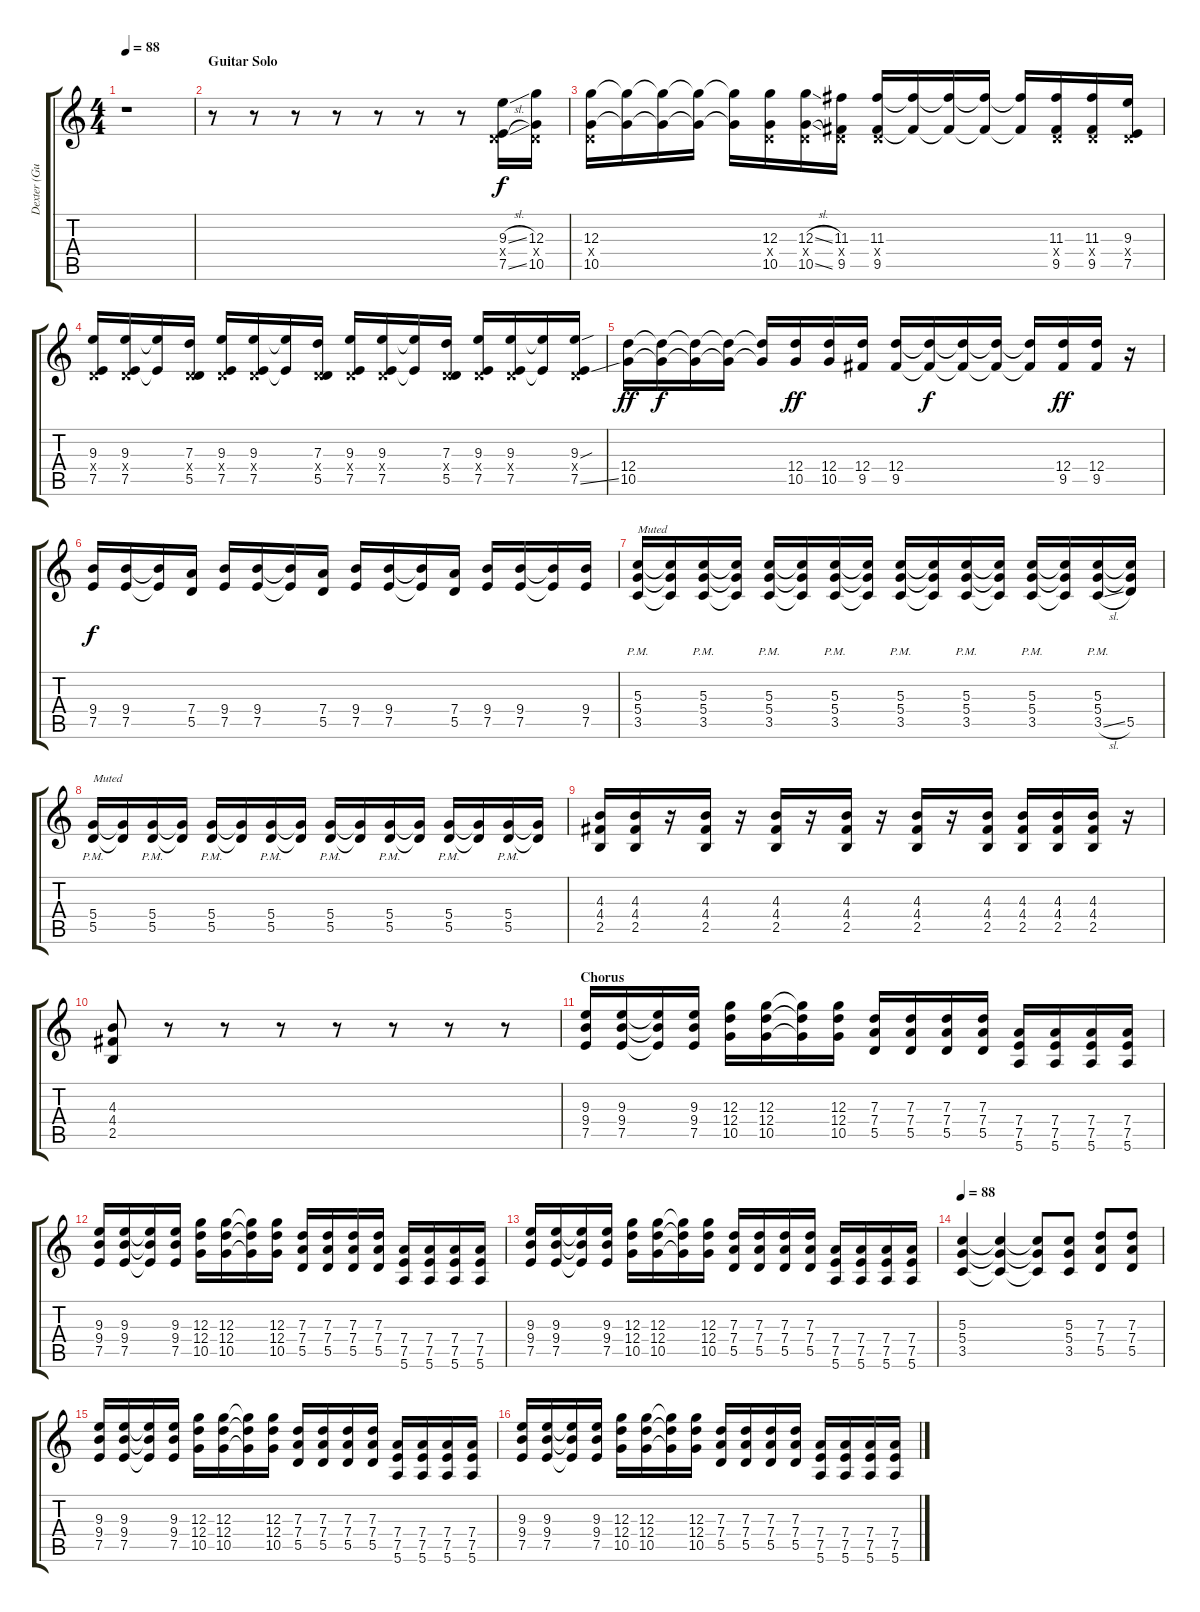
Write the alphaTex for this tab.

\track ("Dexter (Guitar)" "Dexter (Gu") {instrument distortionguitar}
\staff {score tabs}
\tuning (E4 B3 G3 D3 A2 E2) {hide}
\ts (4 4)
\tempo 88
\clef g2
\ks c
r.1{dy f} |
\section ("" "Guitar Solo")
r.8 r.8 r.8 r.8 r.8 r.8 r.8 (9.3{sl} 0.4{x} 7.5{sl}).16 (12.3 0.4{x} 10.5).16 |
(12.3 0.4{x} 10.5).16 (12.3{t} 10.5{t}).16 (12.3{t} 10.5{t}).16 (12.3{t} 10.5{t}).16 (12.3{t} 10.5{t}).16 (12.3 0.4{x} 10.5).16 (12.3{sl} 0.4{x} 10.5{sl}).16 (11.3 0.4{x} 9.5).16 (11.3 0.4{x} 9.5).16 (11.3{t} 9.5{t}).16 (11.3{t} 9.5{t}).16 (11.3{t} 9.5{t}).16 (11.3{t} 9.5{t}).16 (11.3 0.4{x} 9.5).16 (11.3 0.4{x} 9.5).16 (9.3 0.4{x} 7.5).16 |
(9.3 0.4{x} 7.5).16 (9.3 0.4{x} 7.5).16 (9.3{t} 7.5{t}).16 (7.3 0.4{x} 5.5).16 (9.3 0.4{x} 7.5).16 (9.3 0.4{x} 7.5).16 (9.3{t} 7.5{t}).16 (7.3 0.4{x} 5.5).16 (9.3 0.4{x} 7.5).16 (9.3 0.4{x} 7.5).16 (9.3{t} 7.5{t}).16 (7.3 0.4{x} 5.5).16 (9.3 0.4{x} 7.5).16 (9.3 0.4{x} 7.5).16 (9.3{t} 7.5{t}).16 (9.3{sou} 0.4{x} 7.5{ss}).16 |
(12.4 10.5).16{dy ff} (12.4{t} 10.5{t}).16{dy f} (12.4{t} 10.5{t}).16 (12.4{t} 10.5{t}).16 (12.4{t} 10.5{t}).16 (12.4 10.5).16{dy ff} (12.4 10.5).16 (12.4 9.5).16 (12.4 9.5).16 (12.4{t} 9.5{t}).16{dy f} (12.4{t} 9.5{t}).16 (12.4{t} 9.5{t}).16 (12.4{t} 9.5{t}).16 (12.4 9.5).16{dy ff} (12.4 9.5).16 r.16 |
(9.4 7.5).16{dy f} (9.4 7.5).16 (9.4{t} 7.5{t}).16 (7.4 5.5).16 (9.4 7.5).16 (9.4 7.5).16 (9.4{t} 7.5{t}).16 (7.4 5.5).16 (9.4 7.5).16 (9.4 7.5).16 (9.4{t} 7.5{t}).16 (7.4 5.5).16 (9.4 7.5).16 (9.4 7.5).16 (9.4{t} 7.5{t}).16 (9.4 7.5).16 |
(5.3{pm} 5.4{pm} 3.5{pm}).16{txt "Muted"} (5.3{t} 5.4{t} 3.5{t}).16 (5.3{pm} 5.4{pm} 3.5{pm}).16 (5.3{t} 5.4{t} 3.5{t}).16 (5.3{pm} 5.4{pm} 3.5{pm}).16 (5.3{t} 5.4{t} 3.5{t}).16 (5.3{pm} 5.4{pm} 3.5{pm}).16 (5.3{t} 5.4{t} 3.5{t}).16 (5.3{pm} 5.4{pm} 3.5{pm}).16 (5.3{t} 5.4{t} 3.5{t}).16 (5.3{pm} 5.4{pm} 3.5{pm}).16 (5.3{t} 5.4{t} 3.5{t}).16 (5.3{pm} 5.4{pm} 3.5{pm}).16 (5.3{t} 5.4{t} 3.5{t}).16 (5.3{pm} 5.4{pm} 3.5{sl}).16 (5.3{t} 5.4{t} 5.5).16 |
(5.4{pm} 5.5{pm}).16{txt "Muted"} (5.4{t} 5.5{t}).16 (5.4{pm} 5.5{pm}).16 (5.4{t} 5.5{t}).16 (5.4{pm} 5.5{pm}).16 (5.4{t} 5.5{t}).16 (5.4{pm} 5.5{pm}).16 (5.4{t} 5.5{t}).16 (5.4{pm} 5.5{pm}).16 (5.4{t} 5.5{t}).16 (5.4{pm} 5.5{pm}).16 (5.4{t} 5.5{t}).16 (5.4{pm} 5.5{pm}).16 (5.4{t} 5.5{t}).16 (5.4{pm} 5.5{pm}).16 (5.4{t} 5.5{t}).16 |
(4.3 4.4 2.5).16 (4.3 4.4 2.5).16 r.16 (4.3 4.4 2.5).16 r.16 (4.3 4.4 2.5).16 r.16 (4.3 4.4 2.5).16 r.16 (4.3 4.4 2.5).16 r.16 (4.3 4.4 2.5).16 (4.3 4.4 2.5).16 (4.3 4.4 2.5).16 (4.3 4.4 2.5).16 r.16 |
(4.3 4.4 2.5).8 r.8 r.8 r.8 r.8 r.8 r.8 r.8 |
\section ("" "Chorus")
(9.3 9.4 7.5).16 (9.3 9.4 7.5).16 (9.3{t} 9.4{t} 7.5{t}).16 (9.3 9.4 7.5).16 (12.3 12.4 10.5).16 (12.3 12.4 10.5).16 (12.3{t} 12.4{t} 10.5{t}).16 (12.3 12.4 10.5).16 (7.3 7.4 5.5).16 (7.3 7.4 5.5).16 (7.3 7.4 5.5).16 (7.3 7.4 5.5).16 (7.4 7.5 5.6).16 (7.4 7.5 5.6).16 (7.4 7.5 5.6).16 (7.4 7.5 5.6).16 |
(9.3 9.4 7.5).16 (9.3 9.4 7.5).16 (9.3{t} 9.4{t} 7.5{t}).16 (9.3 9.4 7.5).16 (12.3 12.4 10.5).16 (12.3 12.4 10.5).16 (12.3{t} 12.4{t} 10.5{t}).16 (12.3 12.4 10.5).16 (7.3 7.4 5.5).16 (7.3 7.4 5.5).16 (7.3 7.4 5.5).16 (7.3 7.4 5.5).16 (7.4 7.5 5.6).16 (7.4 7.5 5.6).16 (7.4 7.5 5.6).16 (7.4 7.5 5.6).16 |
(9.3 9.4 7.5).16 (9.3 9.4 7.5).16 (9.3{t} 9.4{t} 7.5{t}).16 (9.3 9.4 7.5).16 (12.3 12.4 10.5).16 (12.3 12.4 10.5).16 (12.3{t} 12.4{t} 10.5{t}).16 (12.3 12.4 10.5).16 (7.3 7.4 5.5).16 (7.3 7.4 5.5).16 (7.3 7.4 5.5).16 (7.3 7.4 5.5).16 (7.4 7.5 5.6).16 (7.4 7.5 5.6).16 (7.4 7.5 5.6).16 (7.4 7.5 5.6).16 |
\tempo 88
(5.3 5.4 3.5).4 (5.3{t} 5.4{t} 3.5{t}).4 (5.3{t} 5.4{t} 3.5{t}).8 (5.3 5.4 3.5).8 (7.3 7.4 5.5).8 (7.3 7.4 5.5).8 |
(9.3 9.4 7.5).16 (9.3 9.4 7.5).16 (9.3{t} 9.4{t} 7.5{t}).16 (9.3 9.4 7.5).16 (12.3 12.4 10.5).16 (12.3 12.4 10.5).16 (12.3{t} 12.4{t} 10.5{t}).16 (12.3 12.4 10.5).16 (7.3 7.4 5.5).16 (7.3 7.4 5.5).16 (7.3 7.4 5.5).16 (7.3 7.4 5.5).16 (7.4 7.5 5.6).16 (7.4 7.5 5.6).16 (7.4 7.5 5.6).16 (7.4 7.5 5.6).16 |
(9.3 9.4 7.5).16 (9.3 9.4 7.5).16 (9.3{t} 9.4{t} 7.5{t}).16 (9.3 9.4 7.5).16 (12.3 12.4 10.5).16 (12.3 12.4 10.5).16 (12.3{t} 12.4{t} 10.5{t}).16 (12.3 12.4 10.5).16 (7.3 7.4 5.5).16 (7.3 7.4 5.5).16 (7.3 7.4 5.5).16 (7.3 7.4 5.5).16 (7.4 7.5 5.6).16 (7.4 7.5 5.6).16 (7.4 7.5 5.6).16 (7.4 7.5 5.6).16
